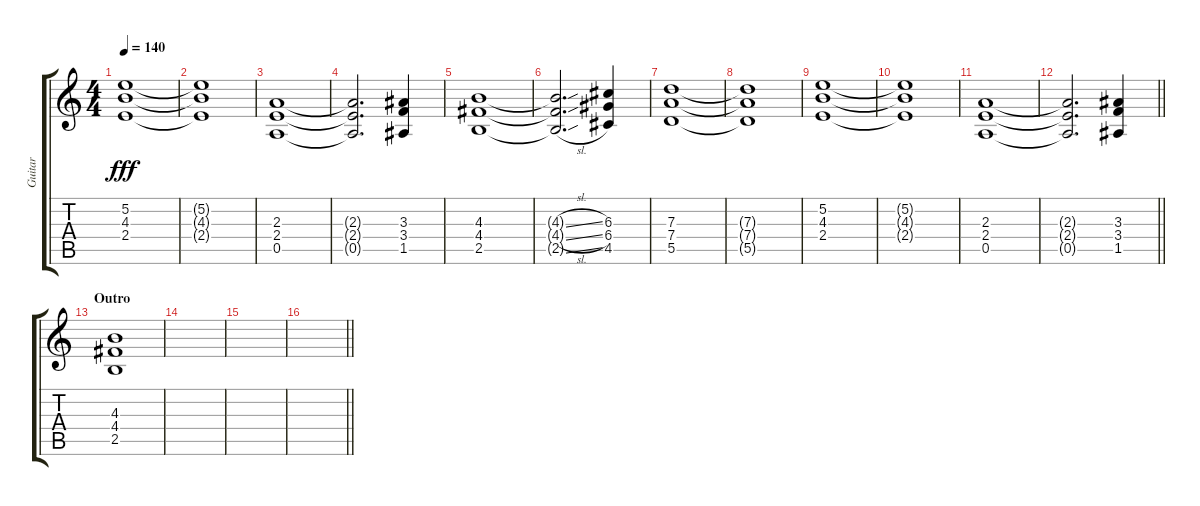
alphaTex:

\track ("Guitar" "Guitar") {instrument overdrivenguitar}
\staff {score tabs}
\tuning (E4 B3 G3 D3 A2 E2) {hide}
\ts (4 4)
\tempo 140
\clef g2
\ks c
(5.2 4.3 2.4).1{dy fff} |
(5.2{t} 4.3{t} 2.4{t}).1 |
(2.3 2.4 0.5).1 |
(2.3{t} 2.4{t} 0.5{t}).2{d} (3.3 3.4 1.5).4 |
(4.3 4.4 2.5).1 |
(4.3{sl t} 4.4{sl t} 2.5{sl t}).2{d} (6.3 6.4 4.5).4 |
(7.3 7.4 5.5).1 |
(7.3{t} 7.4{t} 5.5{t}).1 |
(5.2 4.3 2.4).1 |
(5.2{t} 4.3{t} 2.4{t}).1 |
(2.3 2.4 0.5).1 |
\barLineRight lightlight
(2.3{t} 2.4{t} 0.5{t}).2{d} (3.3 3.4 1.5).4 |
\section ("" "Outro")
(4.3 4.4 2.5).1 |
|
|
\barLineRight lightlight
